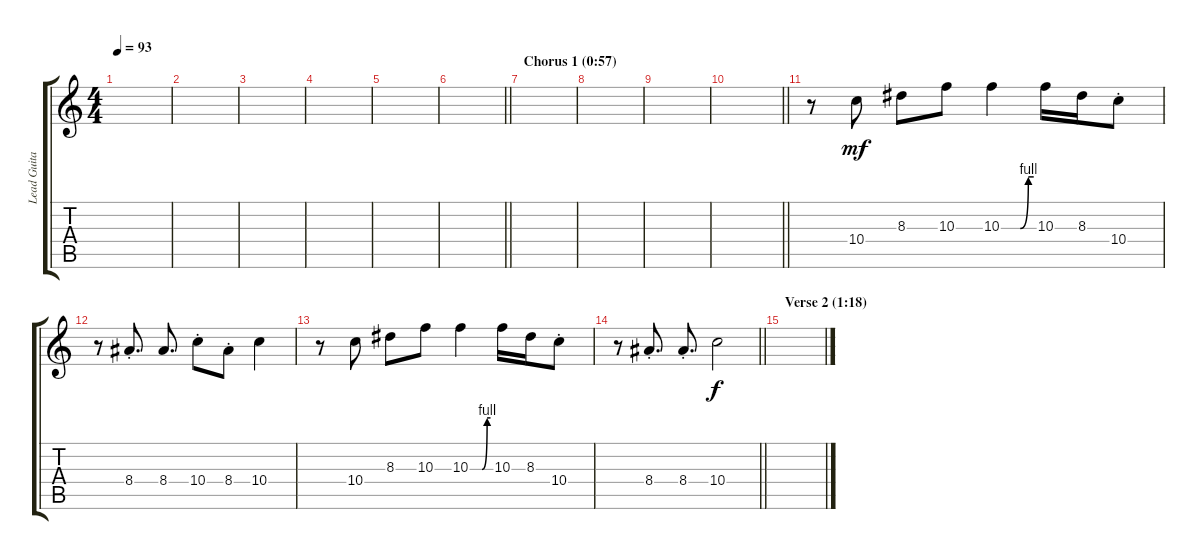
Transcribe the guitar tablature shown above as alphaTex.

\track ("Lead Guitar 2" "Lead Guita") {instrument distortionguitar}
\staff {score tabs}
\tuning (E4 B3 G3 D3 A2 E2) {hide}
\ts (4 4)
\tempo 93
\clef g2
\ks c
|
|
|
|
|
\barLineRight lightlight
|
\section ("" "Chorus 1 (0:57)")
|
|
|
\barLineRight lightlight
|
r.8 10.4.8{dy mf} 8.3.8 10.3.8 10.3{be (custom 0 0 35 0 50 4 60 4)}.4 10.3.16 8.3.16 10.4{st}.8 |
r.8 8.4{st}.8{d} 8.4.8{d} 10.4{st}.8 8.4{st}.8 10.4.4 |
r.8 10.4.8 8.3.8 10.3.8 10.3{be (custom 0 0 35 0 50 4 60 4)}.4 10.3.16 8.3.16 10.4{st}.8 |
\barLineRight lightlight
r.8 8.4{st}.8{d} 8.4{st}.8{d} 10.4.2{dy f} |
\section ("" "Verse 2 (1:18)")
